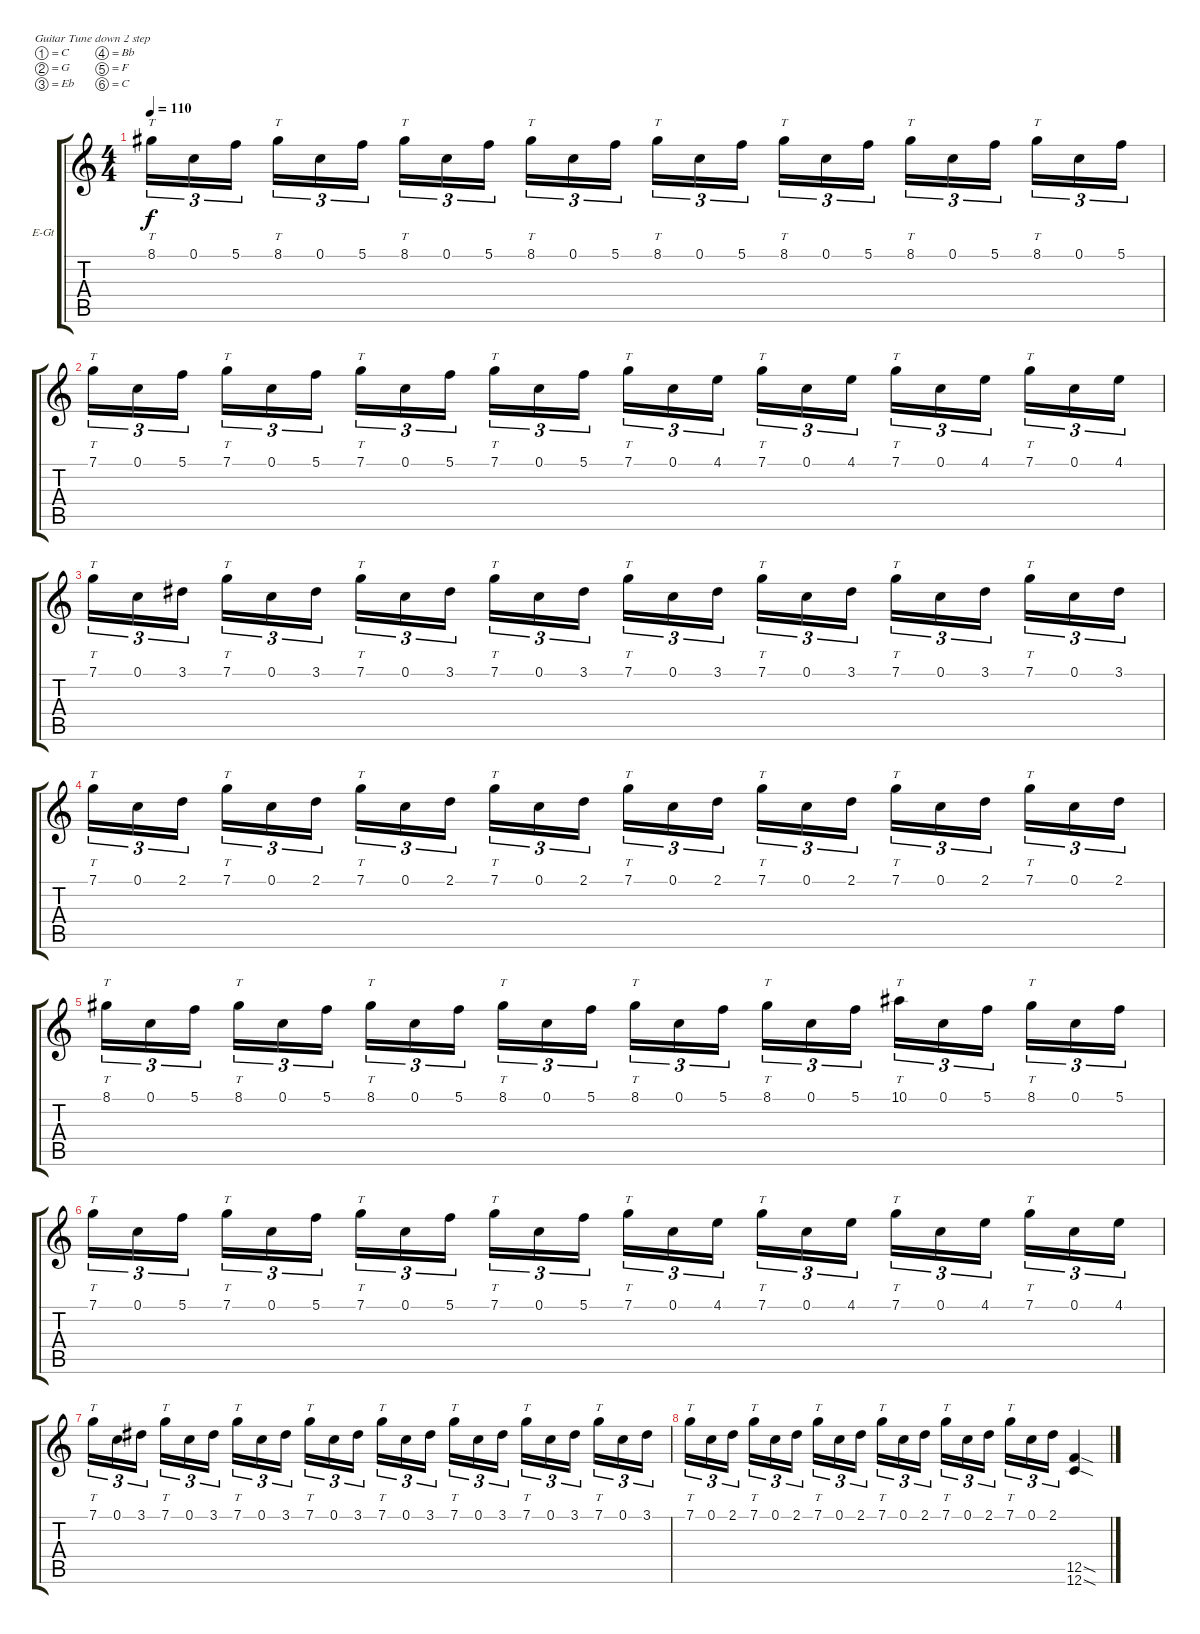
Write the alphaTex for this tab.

\defaultSystemsLayout 4
\bracketExtendMode groupsimilarinstruments
\firstSystemTrackNameOrientation horizontal
\otherSystemsTrackNameOrientation horizontal
\track ("Electric Guitar" "E-Gt") {instrument overdrivenguitar}
\staff {score tabs}
\tuning (C4 G3 Eb3 Bb2 F2 C2)
\ts (4 4)
\tempo 110
\clef g2
\ks c
8.1.16{tt tu (3 2) dy f} 0.1.16{tu (3 2)} 5.1.16{tu (3 2)} 8.1.16{tt tu (3 2)} 0.1.16{tu (3 2)} 5.1.16{tu (3 2)} 8.1.16{tt tu (3 2)} 0.1.16{tu (3 2)} 5.1.16{tu (3 2)} 8.1.16{tt tu (3 2)} 0.1.16{tu (3 2)} 5.1.16{tu (3 2)} 8.1.16{tt tu (3 2)} 0.1.16{tu (3 2)} 5.1.16{tu (3 2)} 8.1.16{tt tu (3 2)} 0.1.16{tu (3 2)} 5.1.16{tu (3 2)} 8.1.16{tt tu (3 2)} 0.1.16{tu (3 2)} 5.1.16{tu (3 2)} 8.1.16{tt tu (3 2)} 0.1.16{tu (3 2)} 5.1.16{tu (3 2)} |
7.1.16{tt tu (3 2)} 0.1.16{tu (3 2)} 5.1.16{tu (3 2)} 7.1.16{tt tu (3 2)} 0.1.16{tu (3 2)} 5.1.16{tu (3 2)} 7.1.16{tt tu (3 2)} 0.1.16{tu (3 2)} 5.1.16{tu (3 2)} 7.1.16{tt tu (3 2)} 0.1.16{tu (3 2)} 5.1.16{tu (3 2)} 7.1.16{tt tu (3 2)} 0.1.16{tu (3 2)} 4.1.16{tu (3 2)} 7.1.16{tt tu (3 2)} 0.1.16{tu (3 2)} 4.1.16{tu (3 2)} 7.1.16{tt tu (3 2)} 0.1.16{tu (3 2)} 4.1.16{tu (3 2)} 7.1.16{tt tu (3 2)} 0.1.16{tu (3 2)} 4.1.16{tu (3 2)} |
7.1.16{tt tu (3 2)} 0.1.16{tu (3 2)} 3.1.16{tu (3 2)} 7.1.16{tt tu (3 2)} 0.1.16{tu (3 2)} 3.1.16{tu (3 2)} 7.1.16{tt tu (3 2)} 0.1.16{tu (3 2)} 3.1.16{tu (3 2)} 7.1.16{tt tu (3 2)} 0.1.16{tu (3 2)} 3.1.16{tu (3 2)} 7.1.16{tt tu (3 2)} 0.1.16{tu (3 2)} 3.1.16{tu (3 2)} 7.1.16{tt tu (3 2)} 0.1.16{tu (3 2)} 3.1.16{tu (3 2)} 7.1.16{tt tu (3 2)} 0.1.16{tu (3 2)} 3.1.16{tu (3 2)} 7.1.16{tt tu (3 2)} 0.1.16{tu (3 2)} 3.1.16{tu (3 2)} |
7.1.16{tt tu (3 2)} 0.1.16{tu (3 2)} 2.1.16{tu (3 2)} 7.1.16{tt tu (3 2)} 0.1.16{tu (3 2)} 2.1.16{tu (3 2)} 7.1.16{tt tu (3 2)} 0.1.16{tu (3 2)} 2.1.16{tu (3 2)} 7.1.16{tt tu (3 2)} 0.1.16{tu (3 2)} 2.1.16{tu (3 2)} 7.1.16{tt tu (3 2)} 0.1.16{tu (3 2)} 2.1.16{tu (3 2)} 7.1.16{tt tu (3 2)} 0.1.16{tu (3 2)} 2.1.16{tu (3 2)} 7.1.16{tt tu (3 2)} 0.1.16{tu (3 2)} 2.1.16{tu (3 2)} 7.1.16{tt tu (3 2)} 0.1.16{tu (3 2)} 2.1.16{tu (3 2)} |
8.1.16{tt tu (3 2)} 0.1.16{tu (3 2)} 5.1.16{tu (3 2)} 8.1.16{tt tu (3 2)} 0.1.16{tu (3 2)} 5.1.16{tu (3 2)} 8.1.16{tt tu (3 2)} 0.1.16{tu (3 2)} 5.1.16{tu (3 2)} 8.1.16{tt tu (3 2)} 0.1.16{tu (3 2)} 5.1.16{tu (3 2)} 8.1.16{tt tu (3 2)} 0.1.16{tu (3 2)} 5.1.16{tu (3 2)} 8.1.16{tt tu (3 2)} 0.1.16{tu (3 2)} 5.1.16{tu (3 2)} 10.1.16{tt tu (3 2)} 0.1.16{tu (3 2)} 5.1.16{tu (3 2)} 8.1.16{tt tu (3 2)} 0.1.16{tu (3 2)} 5.1.16{tu (3 2)} |
7.1.16{tt tu (3 2)} 0.1.16{tu (3 2)} 5.1.16{tu (3 2)} 7.1.16{tt tu (3 2)} 0.1.16{tu (3 2)} 5.1.16{tu (3 2)} 7.1.16{tt tu (3 2)} 0.1.16{tu (3 2)} 5.1.16{tu (3 2)} 7.1.16{tt tu (3 2)} 0.1.16{tu (3 2)} 5.1.16{tu (3 2)} 7.1.16{tt tu (3 2)} 0.1.16{tu (3 2)} 4.1.16{tu (3 2)} 7.1.16{tt tu (3 2)} 0.1.16{tu (3 2)} 4.1.16{tu (3 2)} 7.1.16{tt tu (3 2)} 0.1.16{tu (3 2)} 4.1.16{tu (3 2)} 7.1.16{tt tu (3 2)} 0.1.16{tu (3 2)} 4.1.16{tu (3 2)} |
7.1.16{tt tu (3 2)} 0.1.16{tu (3 2)} 3.1.16{tu (3 2)} 7.1.16{tt tu (3 2)} 0.1.16{tu (3 2)} 3.1.16{tu (3 2)} 7.1.16{tt tu (3 2)} 0.1.16{tu (3 2)} 3.1.16{tu (3 2)} 7.1.16{tt tu (3 2)} 0.1.16{tu (3 2)} 3.1.16{tu (3 2)} 7.1.16{tt tu (3 2)} 0.1.16{tu (3 2)} 3.1.16{tu (3 2)} 7.1.16{tt tu (3 2)} 0.1.16{tu (3 2)} 3.1.16{tu (3 2)} 7.1.16{tt tu (3 2)} 0.1.16{tu (3 2)} 3.1.16{tu (3 2)} 7.1.16{tt tu (3 2)} 0.1.16{tu (3 2)} 3.1.16{tu (3 2)} |
7.1.16{tt tu (3 2)} 0.1.16{tu (3 2)} 2.1.16{tu (3 2)} 7.1.16{tt tu (3 2)} 0.1.16{tu (3 2)} 2.1.16{tu (3 2)} 7.1.16{tt tu (3 2)} 0.1.16{tu (3 2)} 2.1.16{tu (3 2)} 7.1.16{tt tu (3 2)} 0.1.16{tu (3 2)} 2.1.16{tu (3 2)} 7.1.16{tt tu (3 2)} 0.1.16{tu (3 2)} 2.1.16{tu (3 2)} 7.1.16{tt tu (3 2)} 0.1.16{tu (3 2)} 2.1.16{tu (3 2)} (12.5{sod} 12.6{sod}).4
